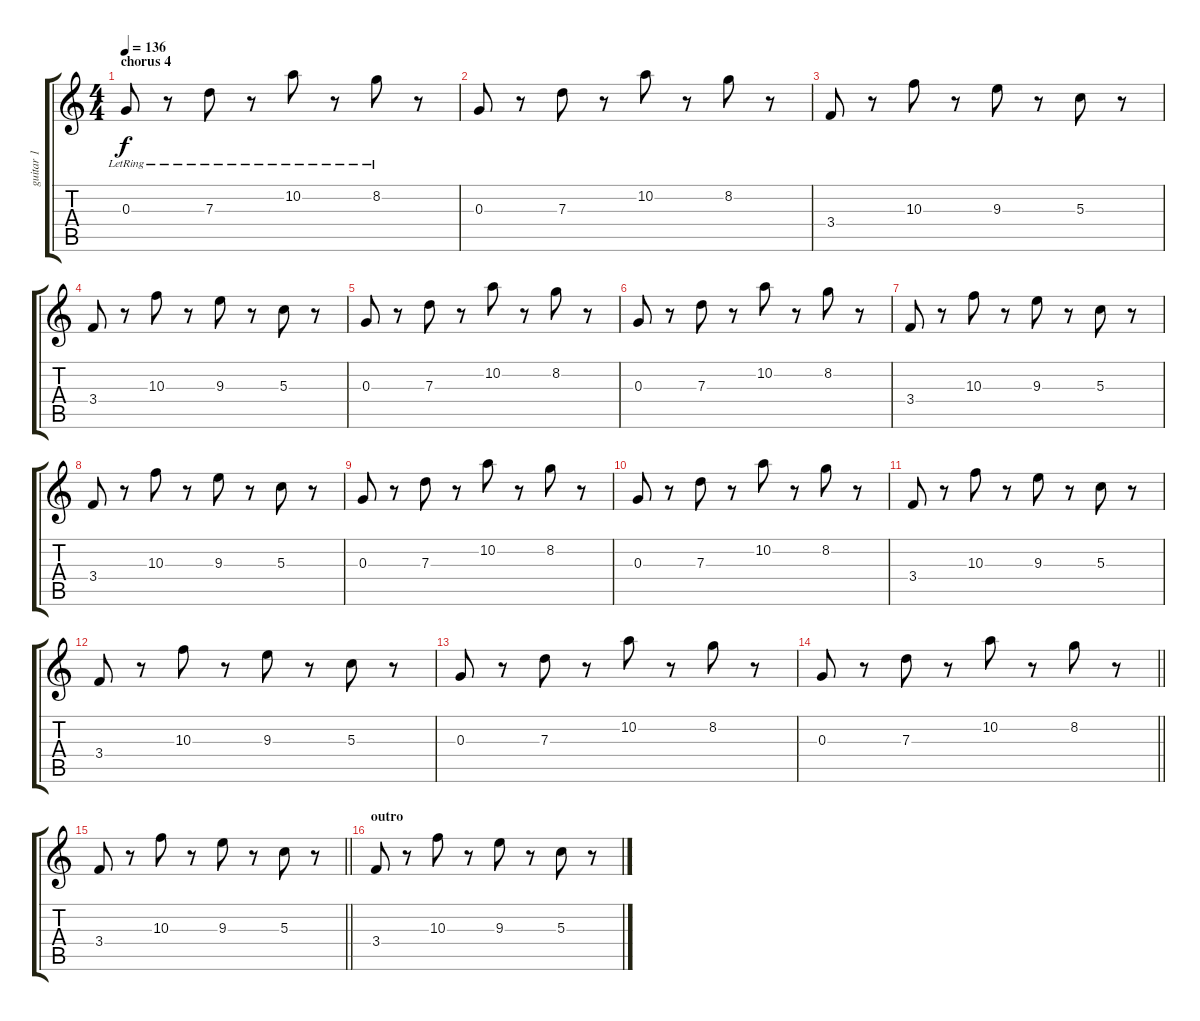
\track ("guitar 1" "guitar 1") {instrument electricguitarclean}
\staff {score tabs}
\tuning (E4 B3 G3 D3 A2 E2) {hide}
\ts (4 4)
\section ("" "chorus 4")
\tempo 136
\clef g2
\ks c
0.3{lr}.8{dy f volume 15} r.8 7.3{lr}.8 r.8 10.2{lr}.8 r.8 8.2{lr}.8 r.8 |
0.3.8 r.8 7.3.8 r.8 10.2.8 r.8 8.2.8 r.8 |
3.4.8 r.8 10.3.8 r.8 9.3.8 r.8 5.3.8 r.8 |
3.4.8 r.8 10.3.8 r.8 9.3.8 r.8 5.3.8 r.8 |
0.3.8 r.8 7.3.8 r.8 10.2.8 r.8 8.2.8 r.8 |
0.3.8 r.8 7.3.8 r.8 10.2.8 r.8 8.2.8 r.8 |
3.4.8 r.8 10.3.8 r.8 9.3.8 r.8 5.3.8 r.8 |
3.4.8 r.8 10.3.8 r.8 9.3.8 r.8 5.3.8 r.8 |
0.3.8 r.8 7.3.8 r.8 10.2.8 r.8 8.2.8 r.8 |
0.3.8 r.8 7.3.8 r.8 10.2.8 r.8 8.2.8 r.8 |
3.4.8 r.8 10.3.8 r.8 9.3.8 r.8 5.3.8 r.8 |
3.4.8 r.8 10.3.8 r.8 9.3.8 r.8 5.3.8 r.8 |
0.3.8 r.8 7.3.8 r.8 10.2.8 r.8 8.2.8 r.8 |
\barLineRight lightlight
0.3.8 r.8 7.3.8 r.8 10.2.8 r.8 8.2.8 r.8 |
\barLineRight lightlight
3.4.8 r.8 10.3.8 r.8 9.3.8 r.8 5.3.8 r.8 |
\section ("" "outro")
3.4.8 r.8 10.3.8 r.8 9.3.8 r.8 5.3.8 r.8
